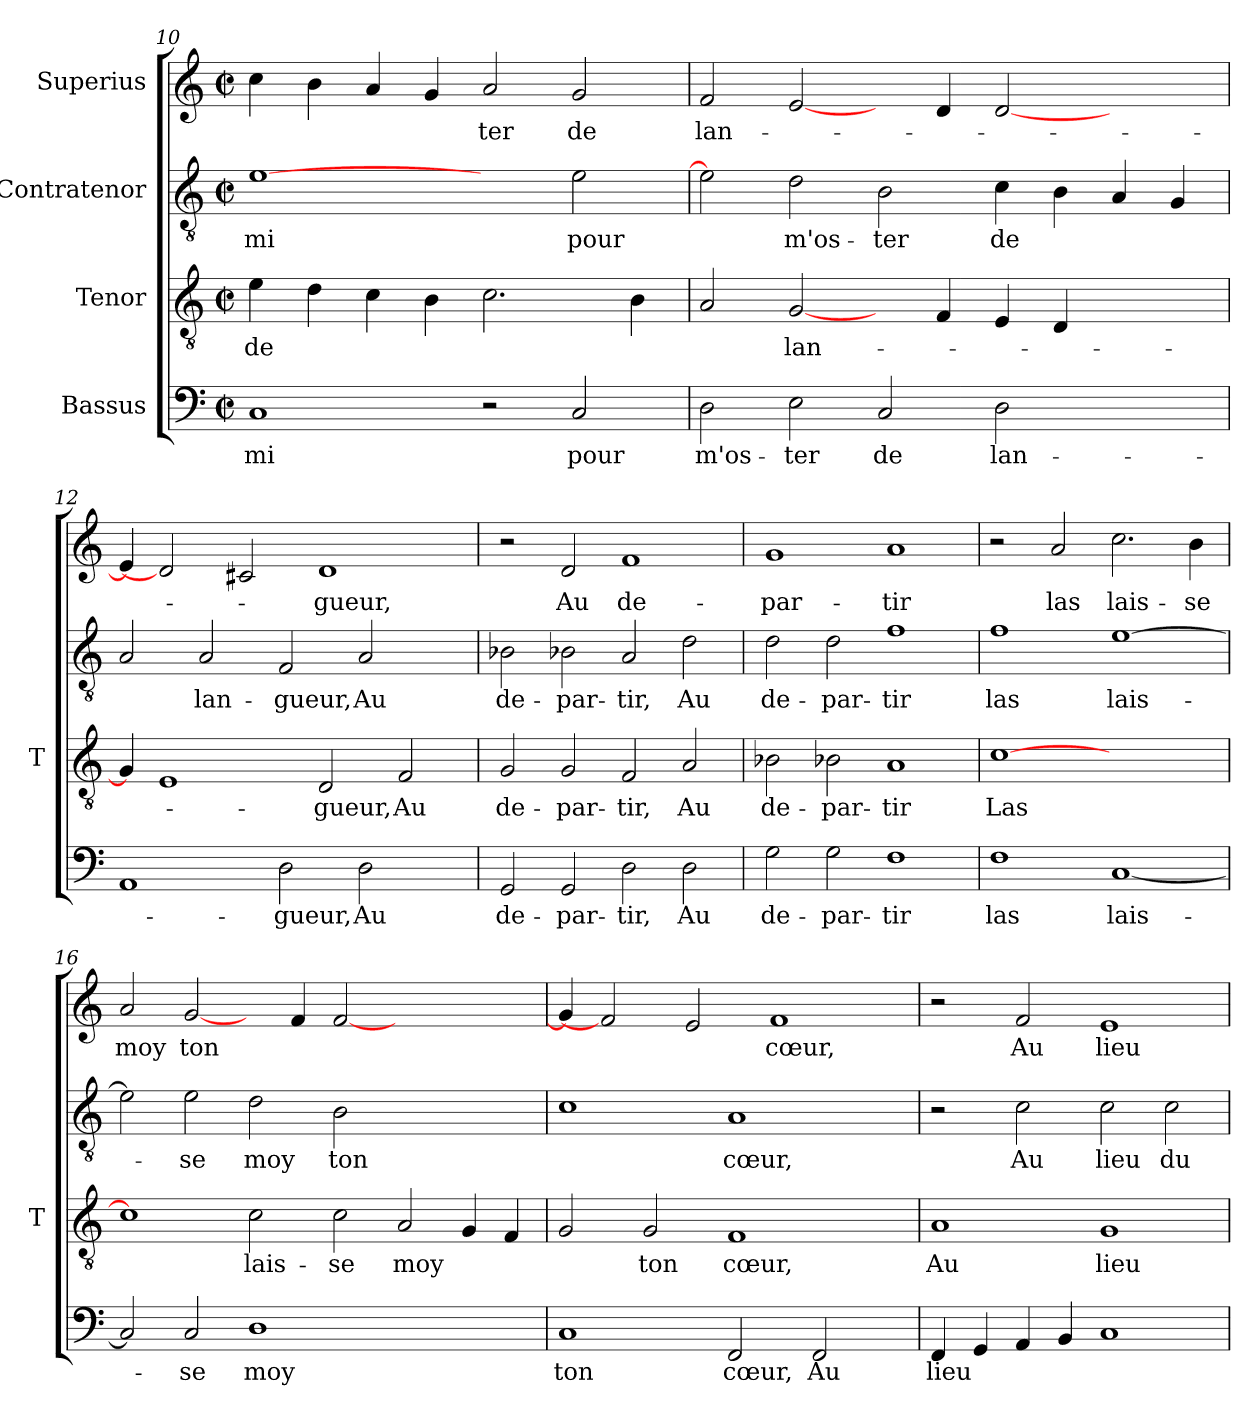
**kern	**text	**kern	**text	**kern	**text	**kern	**text
*part4	*part4	*part3	*part3	*part2	*part2	*part1	*part1
*staff4	*staff4	*staff3	*staff3	*staff2	*staff2	*staff1	*staff1
*I"Bassus	*	*I"Tenor	*	*I"Contratenor	*	*I"Superius	*
*	*	*I'T	*	*	*	*	*
*clefF4	*	*clefGv2	*	*clefGv2	*	*clefG2	*
*k[]	*	*k[]	*	*k[]	*	*k[]	*
*C:	*	*C:	*	*C:	*	*C:	*
*M2/2	*	*M2/2	*	*M2/2	*	*M2/2	*
*met(c|)	*	*met(c|)	*	*met(c|)	*	*met(c|)	*
=10	=10	=10	=10	=10	=10	=10	=10
1C	-mi	4e	-de	[1e	-mi	4cc	.
.	.	4d	.	.	.	4b	.
.	.	4c	.	.	.	4a	.
.	.	4B	.	.	.	4g	.
2r	.	2.c	.	2ryy	.	2a	-ter
2C	-pour	.	.	2e	-pour	2g	-de
.	.	4B	.	.	.	.	.
=11	=11	=11	=11	=11	=11	=11	=11
2D	m'os-	2A	.	2e]	.	2f	lan-
2E	-ter	[2G	lan-	2d	m'os-	[2e	.
2C	-de	4ryy	.	2B	-ter	4ryy	.
.	.	4F	.	.	.	4d	.
2D	lan-	4E	.	4c	-de	[2d	.
.	.	4D	.	4B	.	.	.
2ryy	.	2ryy	.	4A	.	2ryy	.
.	.	.	.	4G	.	.	.
!!LO:PB:g=z
=12	=12	=12	=12	=12	=12	=12	=12
1AA	.	4G]	.	2A	.	4e]	.
.	.	1E	.	.	.	2d]	.
.	.	.	.	2A	lan-	.	.
.	.	.	.	.	.	2c#X	.
2D	-gueur,	.	.	2F	-gueur,	.	.
.	.	2D	-gueur,	.	.	1d	-gueur,
2D	-Au	.	.	2A	-Au	.	.
.	.	2F	-Au	.	.	.	.
4ryy	.	.	.	4ryy	.	.	.
=13	=13	=13	=13	=13	=13	=13	=13
2GG	de-	2G	de-	2B-X	de-	2r	.
2GG	par-	2G	par-	2B-X	par-	2d	-Au
2D	-tir,	2F	-tir,	2A	-tir,	1f	de-
2D	-Au	2A	-Au	2d	-Au	.	.
=14	=14	=14	=14	=14	=14	=14	=14
2G	de-	2B-X	de-	2d	de-	1g	par-
2G	par-	2B-X	par-	2d	par-	.	.
1F	-tir	1A	-tir	1f	-tir	1a	-tir
=15	=15	=15	=15	=15	=15	=15	=15
1F	-las	[1c	-Las	1f	-las	2r	.
.	.	.	.	.	.	2a	-las
[1C	lais-	1ryy	.	[1e	lais-	2.cc	lais-
.	.	.	.	.	.	4b	-se
!!LO:LB:g=z
=16	=16	=16	=16	=16	=16	=16	=16
2C]	.	1c]	.	2e]	.	2a	-moy
2C	-se	.	.	2e	-se	[2g	-ton
1D	-moy	2c	lais-	2d	-moy	4ryy	.
.	.	.	.	.	.	4f	.
.	.	2c	-se	2B	-ton	[2f	.
1ryy	.	2A	-moy	1ryy	.	1ryy	.
.	.	4G	.	.	.	.	.
.	.	4F	.	.	.	.	.
=17	=17	=17	=17	=17	=17	=17	=17
1C	-ton	2G	.	1c	.	4g]	.
.	.	.	.	.	.	2f]	.
.	.	2G	-ton	.	.	.	.
.	.	.	.	.	.	2e	.
2FF	-cœur,	1F	-cœur,	1A	-cœur,	.	.
.	.	.	.	.	.	1f	-cœur,
2FF	-Au	.	.	.	.	.	.
4ryy	.	4ryy	.	4ryy	.	.	.
=18	=18	=18	=18	=18	=18	=18	=18
4FF	-lieu	1A	-Au	2r	.	2r	.
4GG	.	.	.	.	.	.	.
4AA	.	.	.	2c	-Au	2f	-Au
4BB	.	.	.	.	.	.	.
1C	.	1G	-lieu	2c	-lieu	1e	-lieu
.	.	.	.	2c	-du	.	.
=	=	=	=	=	=	=	=
*-	*-	*-	*-	*-	*-	*-	*-
